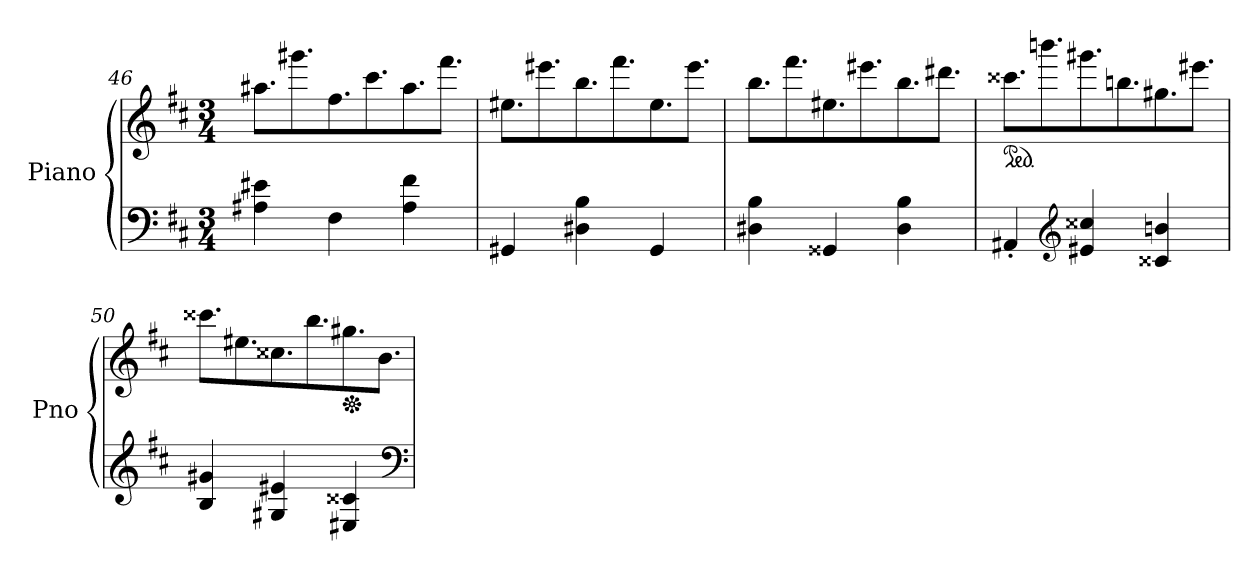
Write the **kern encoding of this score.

**kern	**kern
*part1	*part1
*staff2	*staff1
*I"Piano	*
*I'Pno	*
*clefF4	*clefG2
*k[f#c#]	*k[f#c#]
*D:	*D:
*M3/4	*M3/4
*	*Xtuplet
=46	=46
4A#X\ 4e#X\	12.aa#X\L
.	12.ggg#X\
4F#\	12.ff#\
.	12.ccc#\
4A#\ 4f#\	12.aa#\
.	12.fff#\J
=47	=47
4GG#X/	12.ee#X\L
.	12.eee#X\
4D#X\ 4B\	12.bb\
.	12.fff#\
4GG#/	12.ee#\
.	12.eee#\J
=48	=48
4D#X\ 4B\	12.bb\L
.	12.fff#\
4GG##X/	12.ee#X\
.	12.eee#X\
4D#\ 4B\	12.bb\
.	12.ddd#X\J
=49	=49
*	*ped
4AA#X'/	12.ccc##X\L
.	12.bbbn\
*clefG2	*
4e#X/ 4cc##X/	12.ggg#X\
.	12.bbn\
4c##X/ 4bn/	12.gg#X\
.	12.eee#X\J
!!LO:LB:g=z
=50	=50
4B/ 4g#X/	12.ccc##X\L
.	12.ee#X\
4G#X/ 4e#X/	12.cc##X\
.	12.bb\
*	*Xped
4E#X/ 4c##X/	12.gg#X\
.	12.b\J
*clefF4	*
=	=
*-	*-
